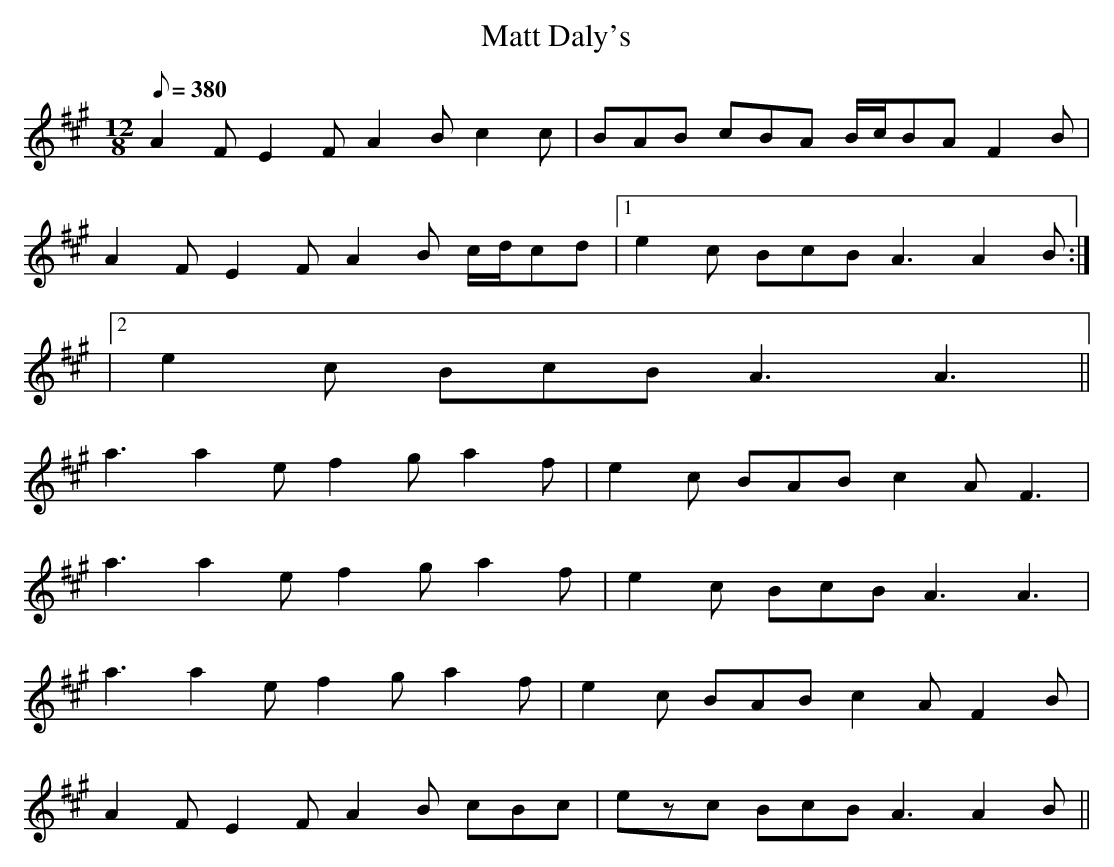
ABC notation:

X:1
T: Matt Daly's
L: 1/8
M: 12/8
Q: 380
K: A
A2F E2F A2B c2c|BAB cBA B/c/BA F2B|
A2F E2F A2B c/d/cd|1 e2c BcB A3 A2B :|
|2 e2c BcB A3 A3||
a3 a2e f2g a2f|e2c BAB c2A F3|
a3 a2e f2g a2f|e2c BcB A3 A3|
a3 a2e f2g a2f|e2c BAB c2A F2B|
A2F E2F A2B cBc|ezc BcB A3 A2B||
